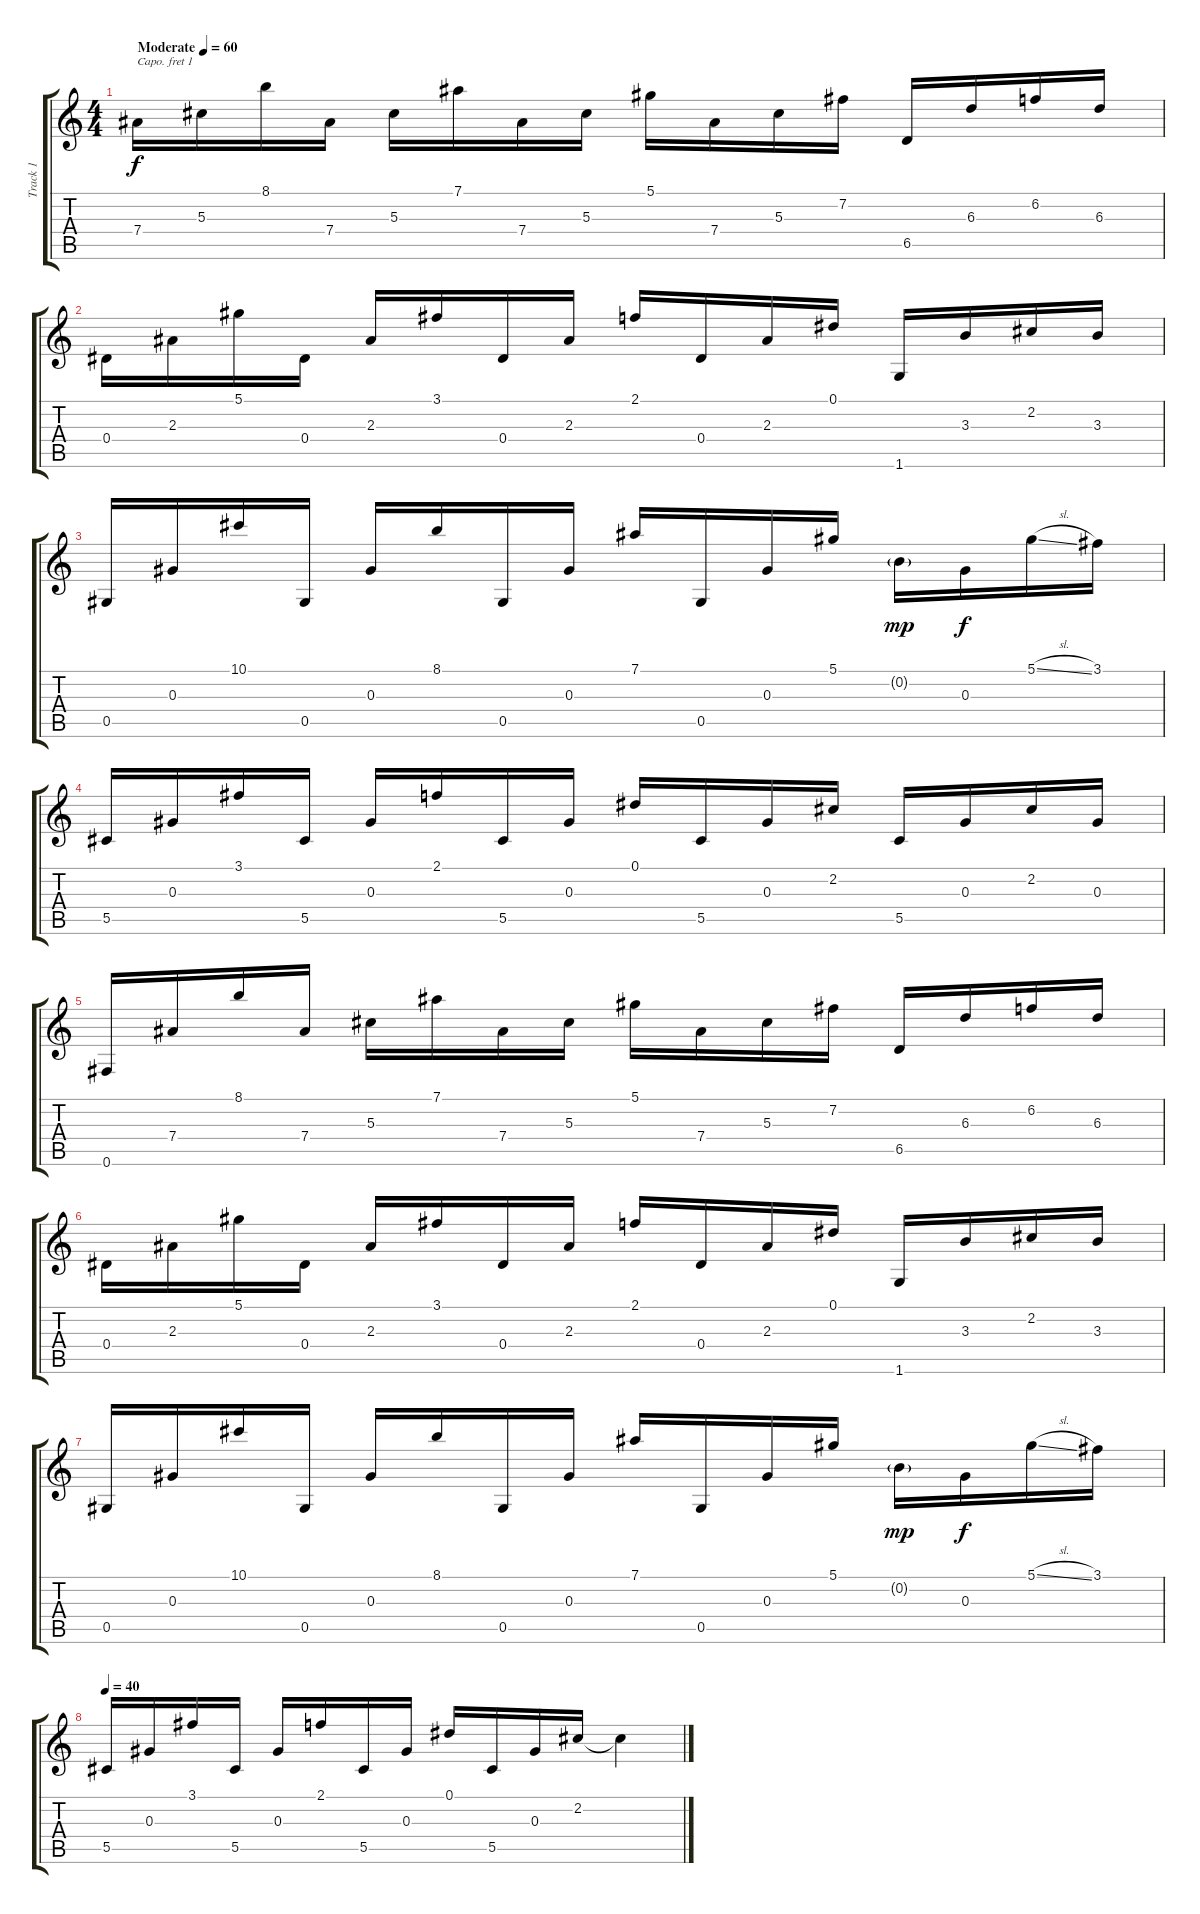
\track ("Track 1" "Track 1") {instrument acousticguitarsteel}
\staff {score tabs}
\capo 1
\tuning (D4 Bb3 G3 D3 G2 F2) {hide}
\ts (4 4)
\tempo (60 "Moderate")
\clef g2
\ks c
7.4.16{dy f instrument acousticguitarsteel} 5.3.16 8.1.16 7.4.16 5.3.16 7.1.16 7.4.16 5.3.16 5.1.16 7.4.16 5.3.16 7.2.16 6.5.16 6.3.16 6.2.16 6.3.16 |
0.4.16 2.3.16 5.1.16 0.4.16 2.3.16 3.1.16 0.4.16 2.3.16 2.1.16 0.4.16 2.3.16 0.1.16 1.6.16 3.3.16 2.2.16 3.3.16 |
0.5.16 0.3.16 10.1.16 0.5.16 0.3.16 8.1.16 0.5.16 0.3.16 7.1.16 0.5.16 0.3.16 5.1.16 0.2{g}.16{dy mp} 0.3.16{dy f} 5.1{sl}.16 3.1.16 |
5.5.16 0.3.16 3.1.16 5.5.16 0.3.16 2.1.16 5.5.16 0.3.16 0.1.16 5.5.16 0.3.16 2.2.16 5.5.16 0.3.16 2.2.16 0.3.16 |
0.6.16 7.4.16 8.1.16 7.4.16 5.3.16 7.1.16 7.4.16 5.3.16 5.1.16 7.4.16 5.3.16 7.2.16 6.5.16 6.3.16 6.2.16 6.3.16 |
0.4.16 2.3.16 5.1.16 0.4.16 2.3.16 3.1.16 0.4.16 2.3.16 2.1.16 0.4.16 2.3.16 0.1.16 1.6.16 3.3.16 2.2.16 3.3.16 |
0.5.16 0.3.16 10.1.16 0.5.16 0.3.16 8.1.16 0.5.16 0.3.16 7.1.16 0.5.16 0.3.16 5.1.16 0.2{g}.16{dy mp} 0.3.16{dy f} 5.1{sl}.16 3.1.16 |
\tempo 40
5.5.16 0.3.16 3.1.16 5.5.16 0.3.16 2.1.16 5.5.16 0.3.16 0.1.16 5.5.16 0.3.16 2.2.16 2.2{t}.4
